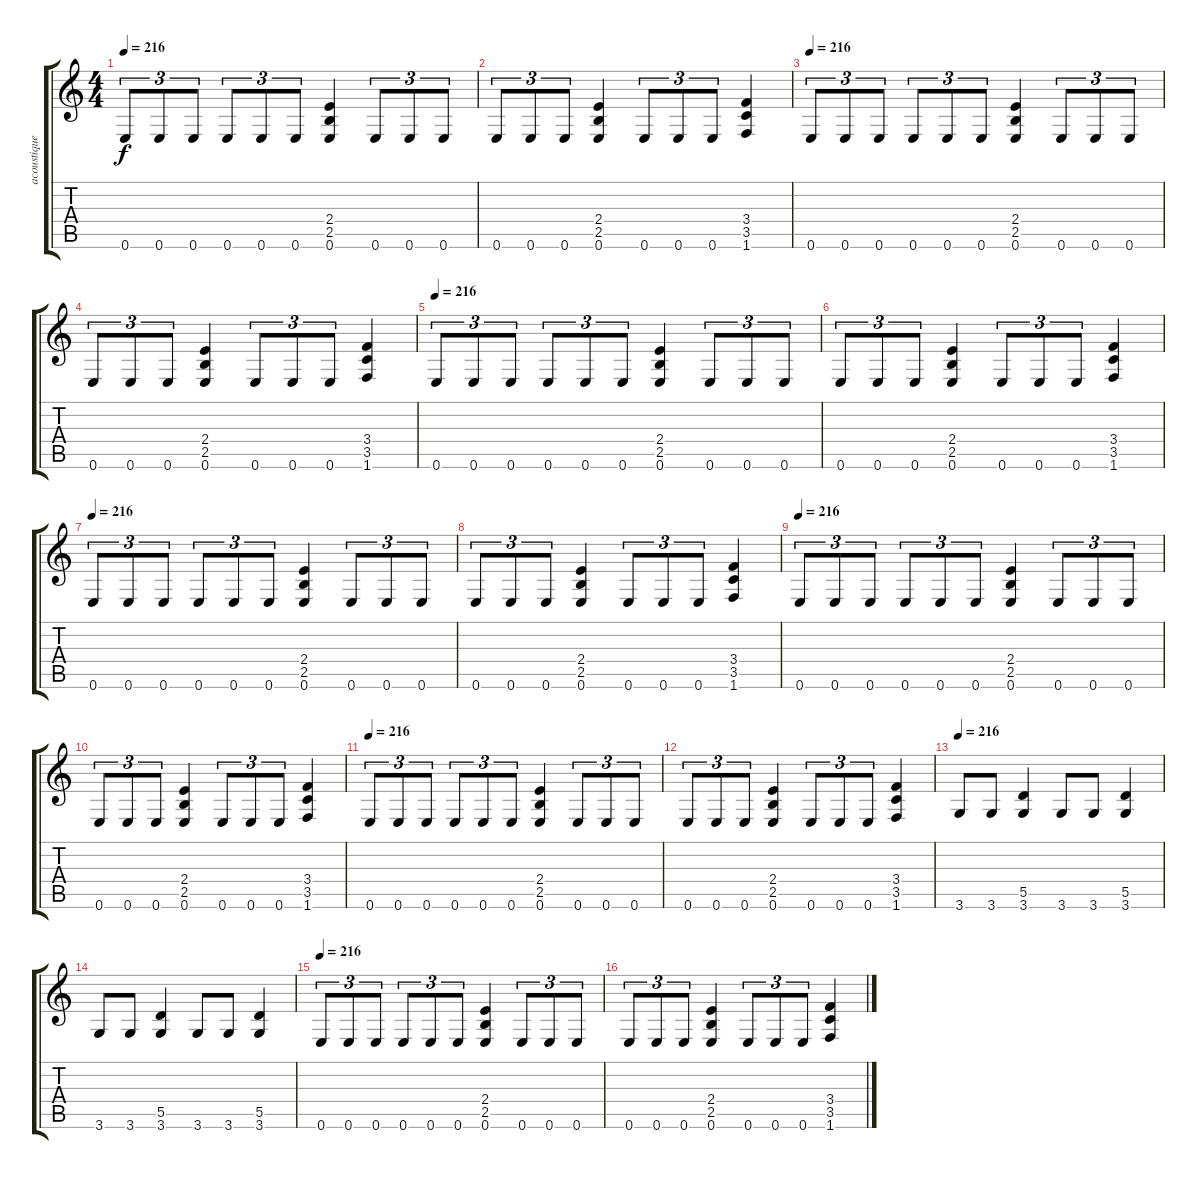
\track ("acoustique 2" "acoustique") {instrument acousticguitarsteel}
\staff {score tabs}
\tuning (E4 B3 G3 D3 A2 E2) {hide}
\ts (4 4)
\tempo 216
\clef g2
\ks c
0.6.8{tu (3 2) dy f volume 13 balance 8 instrument overdrivenguitar} 0.6.8{tu (3 2)} 0.6.8{tu (3 2)} 0.6.8{tu (3 2)} 0.6.8{tu (3 2)} 0.6.8{tu (3 2)} (2.4 2.5 0.6).4 0.6.8{tu (3 2)} 0.6.8{tu (3 2)} 0.6.8{tu (3 2)} |
0.6.8{tu (3 2)} 0.6.8{tu (3 2)} 0.6.8{tu (3 2)} (2.4 2.5 0.6).4 0.6.8{tu (3 2)} 0.6.8{tu (3 2)} 0.6.8{tu (3 2)} (3.4 3.5 1.6).4 |
\tempo 216
0.6.8{tu (3 2) volume 13 balance 8 instrument overdrivenguitar} 0.6.8{tu (3 2)} 0.6.8{tu (3 2)} 0.6.8{tu (3 2)} 0.6.8{tu (3 2)} 0.6.8{tu (3 2)} (2.4 2.5 0.6).4 0.6.8{tu (3 2)} 0.6.8{tu (3 2)} 0.6.8{tu (3 2)} |
0.6.8{tu (3 2)} 0.6.8{tu (3 2)} 0.6.8{tu (3 2)} (2.4 2.5 0.6).4 0.6.8{tu (3 2)} 0.6.8{tu (3 2)} 0.6.8{tu (3 2)} (3.4 3.5 1.6).4 |
\tempo 216
0.6.8{tu (3 2) volume 13 balance 8 instrument overdrivenguitar} 0.6.8{tu (3 2)} 0.6.8{tu (3 2)} 0.6.8{tu (3 2)} 0.6.8{tu (3 2)} 0.6.8{tu (3 2)} (2.4 2.5 0.6).4 0.6.8{tu (3 2)} 0.6.8{tu (3 2)} 0.6.8{tu (3 2)} |
0.6.8{tu (3 2)} 0.6.8{tu (3 2)} 0.6.8{tu (3 2)} (2.4 2.5 0.6).4 0.6.8{tu (3 2)} 0.6.8{tu (3 2)} 0.6.8{tu (3 2)} (3.4 3.5 1.6).4 |
\tempo 216
0.6.8{tu (3 2) volume 13 balance 8 instrument overdrivenguitar} 0.6.8{tu (3 2)} 0.6.8{tu (3 2)} 0.6.8{tu (3 2)} 0.6.8{tu (3 2)} 0.6.8{tu (3 2)} (2.4 2.5 0.6).4 0.6.8{tu (3 2)} 0.6.8{tu (3 2)} 0.6.8{tu (3 2)} |
0.6.8{tu (3 2)} 0.6.8{tu (3 2)} 0.6.8{tu (3 2)} (2.4 2.5 0.6).4 0.6.8{tu (3 2)} 0.6.8{tu (3 2)} 0.6.8{tu (3 2)} (3.4 3.5 1.6).4 |
\tempo 216
0.6.8{tu (3 2) volume 13 balance 8 instrument overdrivenguitar} 0.6.8{tu (3 2)} 0.6.8{tu (3 2)} 0.6.8{tu (3 2)} 0.6.8{tu (3 2)} 0.6.8{tu (3 2)} (2.4 2.5 0.6).4 0.6.8{tu (3 2)} 0.6.8{tu (3 2)} 0.6.8{tu (3 2)} |
0.6.8{tu (3 2)} 0.6.8{tu (3 2)} 0.6.8{tu (3 2)} (2.4 2.5 0.6).4 0.6.8{tu (3 2)} 0.6.8{tu (3 2)} 0.6.8{tu (3 2)} (3.4 3.5 1.6).4 |
\tempo 216
0.6.8{tu (3 2) volume 13 balance 8 instrument overdrivenguitar} 0.6.8{tu (3 2)} 0.6.8{tu (3 2)} 0.6.8{tu (3 2)} 0.6.8{tu (3 2)} 0.6.8{tu (3 2)} (2.4 2.5 0.6).4 0.6.8{tu (3 2)} 0.6.8{tu (3 2)} 0.6.8{tu (3 2)} |
0.6.8{tu (3 2)} 0.6.8{tu (3 2)} 0.6.8{tu (3 2)} (2.4 2.5 0.6).4 0.6.8{tu (3 2)} 0.6.8{tu (3 2)} 0.6.8{tu (3 2)} (3.4 3.5 1.6).4 |
\tempo 216
3.6.8{volume 13 balance 8 instrument overdrivenguitar} 3.6.8 (5.5 3.6).4 3.6.8 3.6.8 (5.5 3.6).4 |
3.6.8 3.6.8 (5.5 3.6).4 3.6.8 3.6.8 (5.5 3.6).4 |
\tempo 216
0.6.8{tu (3 2) volume 13 balance 8 instrument overdrivenguitar} 0.6.8{tu (3 2)} 0.6.8{tu (3 2)} 0.6.8{tu (3 2)} 0.6.8{tu (3 2)} 0.6.8{tu (3 2)} (2.4 2.5 0.6).4 0.6.8{tu (3 2)} 0.6.8{tu (3 2)} 0.6.8{tu (3 2)} |
0.6.8{tu (3 2)} 0.6.8{tu (3 2)} 0.6.8{tu (3 2)} (2.4 2.5 0.6).4 0.6.8{tu (3 2)} 0.6.8{tu (3 2)} 0.6.8{tu (3 2)} (3.4 3.5 1.6).4
